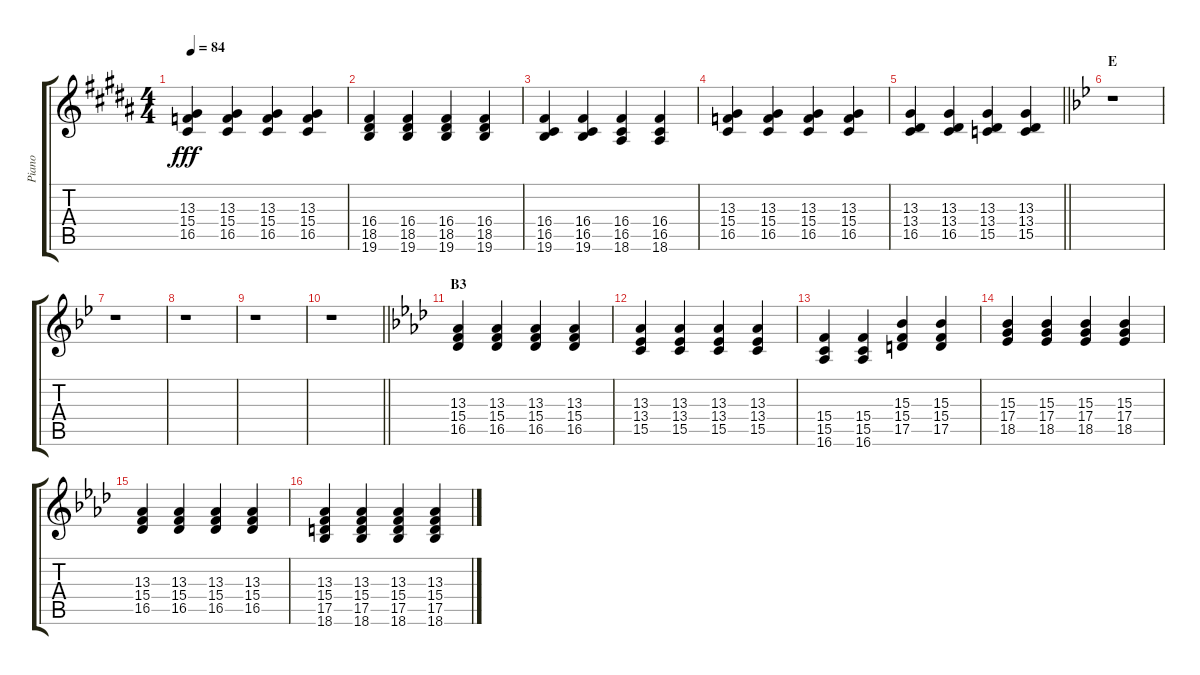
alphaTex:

\track ("Piano" "Piano") {instrument acousticgrandpiano}
\staff {score tabs}
\tuning (E4 B3 G3 D3 A2 E2) {hide}
\ts (4 4)
\tempo 84
\clef g2
\ks b
(13.3 15.4 16.5).4{dy fff} (13.3 15.4 16.5).4 (13.3 15.4 16.5).4 (13.3 15.4 16.5).4 |
(16.4 18.5 19.6).4 (16.4 18.5 19.6).4 (16.4 18.5 19.6).4 (16.4 18.5 19.6).4 |
(16.4 16.5 19.6).4 (16.4 16.5 19.6).4 (16.4 16.5 18.6).4 (16.4 16.5 18.6).4 |
(13.3 15.4 16.5).4 (13.3 15.4 16.5).4 (13.3 15.4 16.5).4 (13.3 15.4 16.5).4 |
\barLineRight lightlight
(13.3 13.4 16.5).4 (13.3 13.4 16.5).4 (13.3 13.4 15.5).4 (13.3 13.4 15.5).4 |
\section ("" "E")
\ks bb
r.1 |
r.1 |
r.1 |
r.1 |
\barLineRight lightlight
r.1 |
\section ("" "B3")
\ks ab
(13.3 15.4 16.5).4 (13.3 15.4 16.5).4 (13.3 15.4 16.5).4 (13.3 15.4 16.5).4 |
(13.3 13.4 15.5).4 (13.3 13.4 15.5).4 (13.3 13.4 15.5).4 (13.3 13.4 15.5).4 |
(15.4 15.5 16.6).4 (15.4 15.5 16.6).4 (15.3 15.4 17.5).4 (15.3 15.4 17.5).4 |
(15.3 17.4 18.5).4 (15.3 17.4 18.5).4 (15.3 17.4 18.5).4 (15.3 17.4 18.5).4 |
(13.3 15.4 16.5).4 (13.3 15.4 16.5).4 (13.3 15.4 16.5).4 (13.3 15.4 16.5).4 |
(13.3 15.4 17.5 18.6).4 (13.3 15.4 17.5 18.6).4 (13.3 15.4 17.5 18.6).4 (13.3 15.4 17.5 18.6).4
